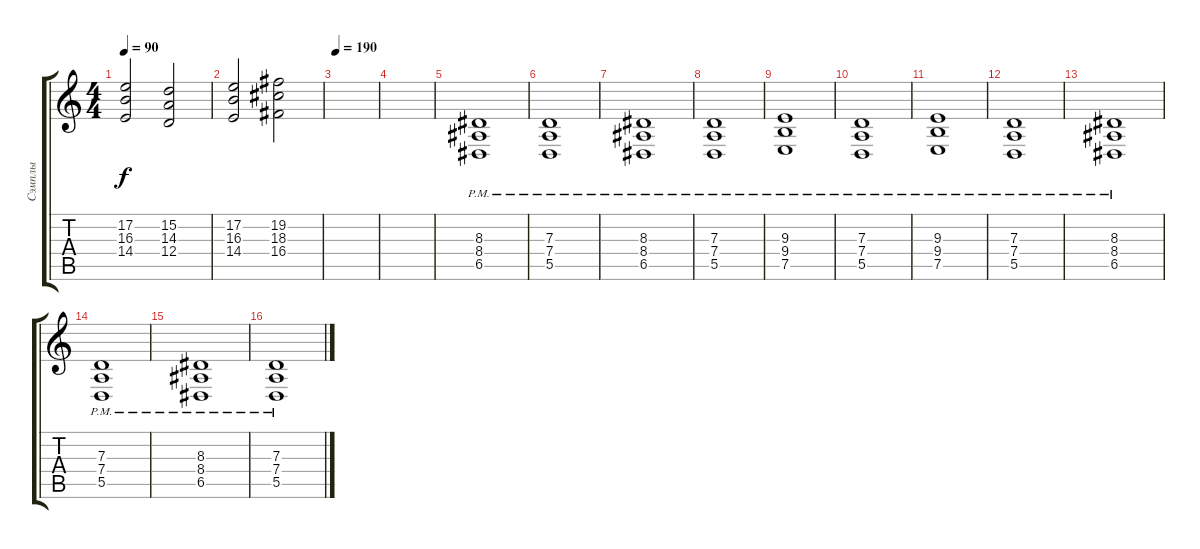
\track ("Сэмплы" "Сэмплы") {instrument stringensemble2}
\staff {score tabs}
\tuning (E4 B3 G3 D3 A2 E2) {hide}
\ts (4 4)
\tempo 90
\clef g2
\ks c
(17.2 16.3 14.4).2{dy f} (15.2 14.3 12.4).2 |
(17.2 16.3 14.4).2 (19.2 18.3 16.4).2 |
\tempo 190
|
|
(8.3{pm} 8.4 6.5).1 |
(7.3 7.4 5.5{pm}).1 |
(8.3{pm} 8.4 6.5).1 |
(7.3 7.4 5.5{pm}).1 |
(9.3{pm} 9.4 7.5).1 |
(7.3 7.4 5.5{pm}).1 |
(9.3 9.4 7.5{pm}).1 |
(7.3 7.4 5.5{pm}).1 |
(8.3{pm} 8.4 6.5).1 |
(7.3 7.4 5.5{pm}).1 |
(8.3{pm} 8.4 6.5).1 |
(7.3 7.4 5.5{pm}).1
